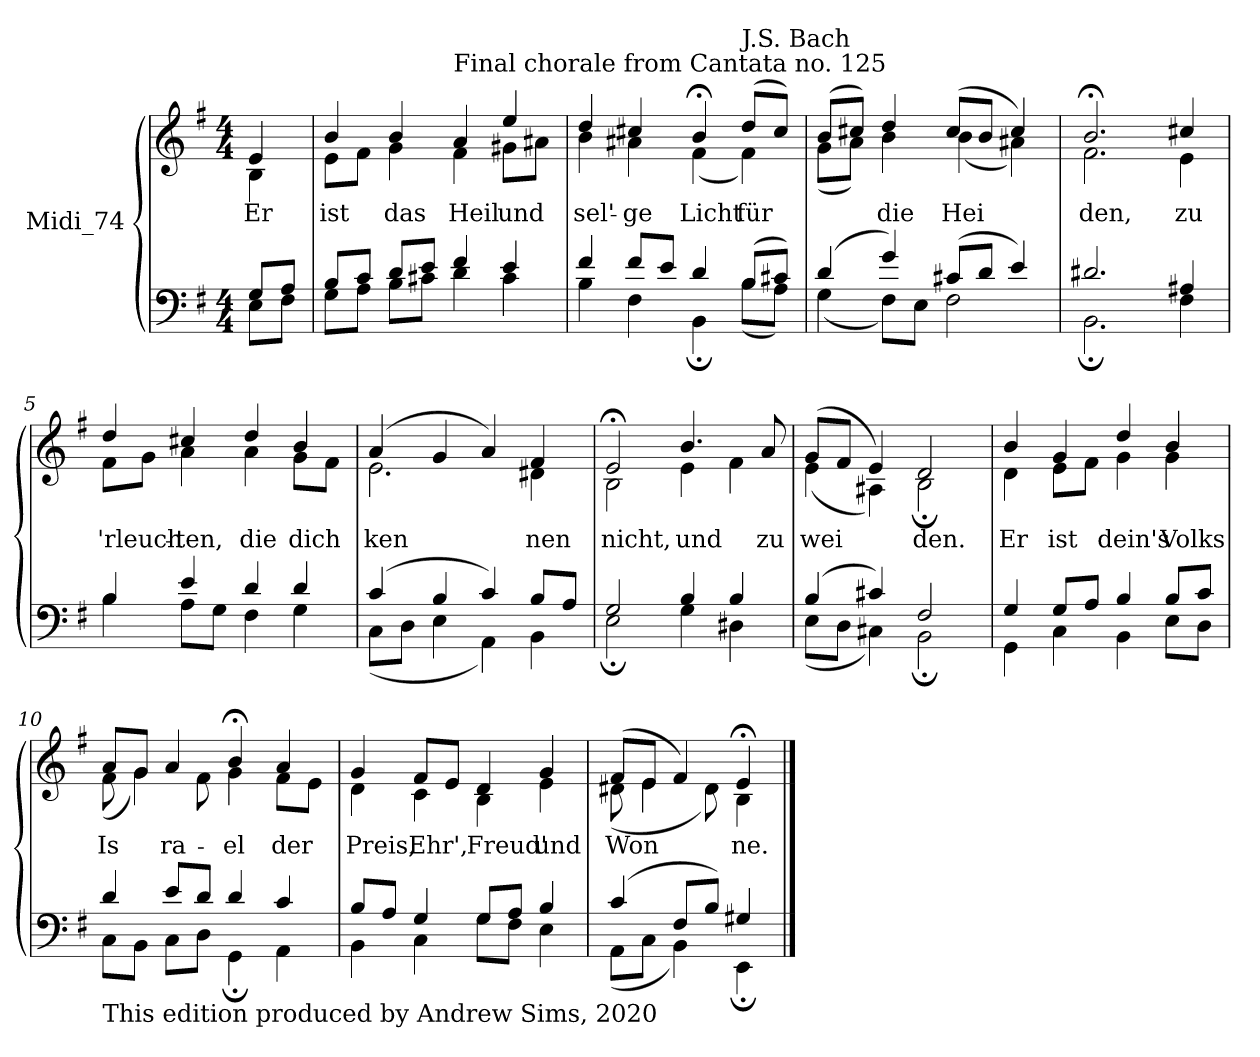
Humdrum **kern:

**kern	**kern	**text
*part2	*part1	*part1
*staff2	*staff1	*staff1
*I"Midi_74	*I"Midi_74	*
*clefF4	*clefG2	*
*k[f#]	*k[f#]	*
*G:	*G:	*
*M4/4	*M4/4	*
=	=	=
*^	*	*
!	!	!	!LO:LY:b
*	*	*^	*
8G/L	8E\L	4e/	4B\	Er
8A/J	8F#\J	.	.	.
=1	=1	=1	=1	=1
!	!	!	!	!LO:LY:b
8B/L	8G\L	4b/	8e\L	ist
8c/J	8A\J	.	8f#\J	.
!	!	!	!	!LO:LY:b
8d/L	8B\L	4b/	4g\	das
8e/J	8c#X\J	.	.	.
!	!	!LO:TX:a:t=Final chorale from Cantata no. 125	!	!
!	!	!	!	!LO:LY:b
4f#/	4d\	4a/	4f#\	Heil
!	!	!	!	!LO:LY:b
4e/	4c#\	4ee/	8g#X\L	und
.	.	.	8a#X\J	.
=2	=2	=2	=2	=2
!	!	!	!	!LO:LY:b
4f#/	4B\	4dd/	4b\	sel'-
!	!	!	!	!LO:LY:b
8f#/L	4F#\	4cc#X/	4a#\	-ge
8e/J	.	.	.	.
!	!	!	!	!LO:LY:b
4d/	4BB;\	4b;</	(<4f#\	Licht
!	!	!LO:TX:a:t=J.S. Bach	!	!
!	!	!	!	!LO:LY:b
(>8B/L	(<8B\L	(>8dd/L	4f#\)	für
8c#X/J)	8A\J)	8cc#/J)	.	.
!!LO:LB:g=z	!!
=3	=3	=3	=3	=3
(>4d/	(<4G\	(>8b/L	(<8g\L	.
.	.	8cc#X/J)	8a\J)	.
!	!	!	!	!LO:LY:b
4g/)	8F#\L)	4dd/	4b\	die
.	8E\J	.	.	.
!	!	!	!	!LO:LY:b
(>8c#X/L	2F#\	(>8cc#/L	(<4b\	Hei
8d/J	.	8b/J	.	.
4e/)	.	4cc#/)	4a#X\)	.
=4	=4	=4	=4	=4
!	!	!	!	!LO:LY:b
2.d#X/	2.BB;\	2.b;</	2.f#\	den,
!	!	!	!	!LO:LY:b
4A#X/	4F#\	4cc#X/	4e\	zu
=5	=5	=5	=5	=5
!	!	!	!	!LO:LY:b
4B/	4B\	4dd/	8f#\L	'rleuch-
.	.	.	8g\J	.
!	!	!	!	!LO:LY:b
4e/	8A\L	4cc#X/	4a\	-ten,
.	8G\J	.	.	.
!	!	!	!	!LO:LY:b
4d/	4F#\	4dd/	4a\	die
!	!	!	!	!LO:LY:b
4d/	4G\	4b/	8g\L	dich
.	.	.	8f#\J	.
!!LO:LB:g=z	!!
=6	=6	=6	=6	=6
!	!	!	!	!LO:LY:b
(>4c/	(<8C\L	(>4a/	2.e\	ken
.	8D\J	.	.	.
4B/	4E\	4g/	.	.
4c/)	4AA\)	4a/)	.	.
!	!	!	!	!LO:LY:b
8B/L	4BB\	4f#/	4d#X\	nen
8A/J	.	.	.	.
=7	=7	=7	=7	=7
!	!	!	!	!LO:LY:b
2G/	2E;\	2e;</	2B\	nicht,
!	!	!	!	!LO:LY:b
4B/	4G\	4.b/	4e\	und
4B/	4D#X\	.	4f#\	.
!	!	!	!	!LO:LY:b
.	.	8a/	.	zu
=8	=8	=8	=8	=8
!	!	!	!	!LO:LY:b
(>4B/	(<8E\L	(>8g/L	(<4e\	wei
.	8D\J	8f#/J	.	.
4c#X/)	4C#X\)	4e/)	4A#X\)	.
!	!	!	!	!LO:LY:b
2F#/	2BB;\	2d/	2B;<\	den.
=9	=9	=9	=9	=9
!	!	!	!	!LO:LY:b
4G/	4GG\	4b/	4d\	Er
!	!	!	!	!LO:LY:b
8G/L	4C\	4g/	8e\L	ist
8A/J	.	.	8f#\J	.
!	!	!	!	!LO:LY:b
4B/	4BB\	4dd/	4g\	dein's
!	!	!	!	!LO:LY:b
8B/L	8E\L	4b/	4g\	Volks
8c/J	8D\J	.	.	.
!!LO:LB:g=z	!!
=10	=10	=10	=10	=10
!LO:TX:b:t=This edition produced by Andrew Sims, 2020	!	!	!	!
!	!	!	!	!LO:LY:b
4d/	8C\L	8a/L	(<8f#\	Is
.	8BB\J	8g/J	4g\)	.
!	!	!	!	!LO:LY:b
8e/L	8C\L	4a/	.	ra-
8d/J	8D\J	.	8f#\	.
!	!	!	!	!LO:LY:b
4d/	4GG;\	4b;</	4g\	-el
!	!	!	!	!LO:LY:b
4c/	4AA\	4a/	8f#\L	der
.	.	.	8e\J	.
=11	=11	=11	=11	=11
!	!	!	!	!LO:LY:b
8B/L	4BB\	4g/	4d\	Preis,
8A/J	.	.	.	.
!	!	!	!	!LO:LY:b
4G/	4C\	8f#/L	4c\	Ehr',
.	.	8e/J	.	.
!	!	!	!	!LO:LY:b
8G/L	8G\L	4d/	4B\	Freud'
8A/J	8F#\J	.	.	.
!	!	!	!	!LO:LY:b
4B/	4E\	4g/	4e\	und
=12	=12	=12	=12	=12
!	!	!	!	!LO:LY:b
(>4c/	(<8AA\L	(>8f#/L	(<8d#X\	Won
.	8C\J	8e/J	4e\	.
8F#/L	4BB\)	4f#/)	.	.
8B/J)	.	.	8d#\)	.
!	!	!	!	!LO:LY:b
4G#X/	4EE;\	4e;</	4B\	ne.
*v	*v	*	*	*
*	*v	*v	*
==	==	==
*-	*-	*-
